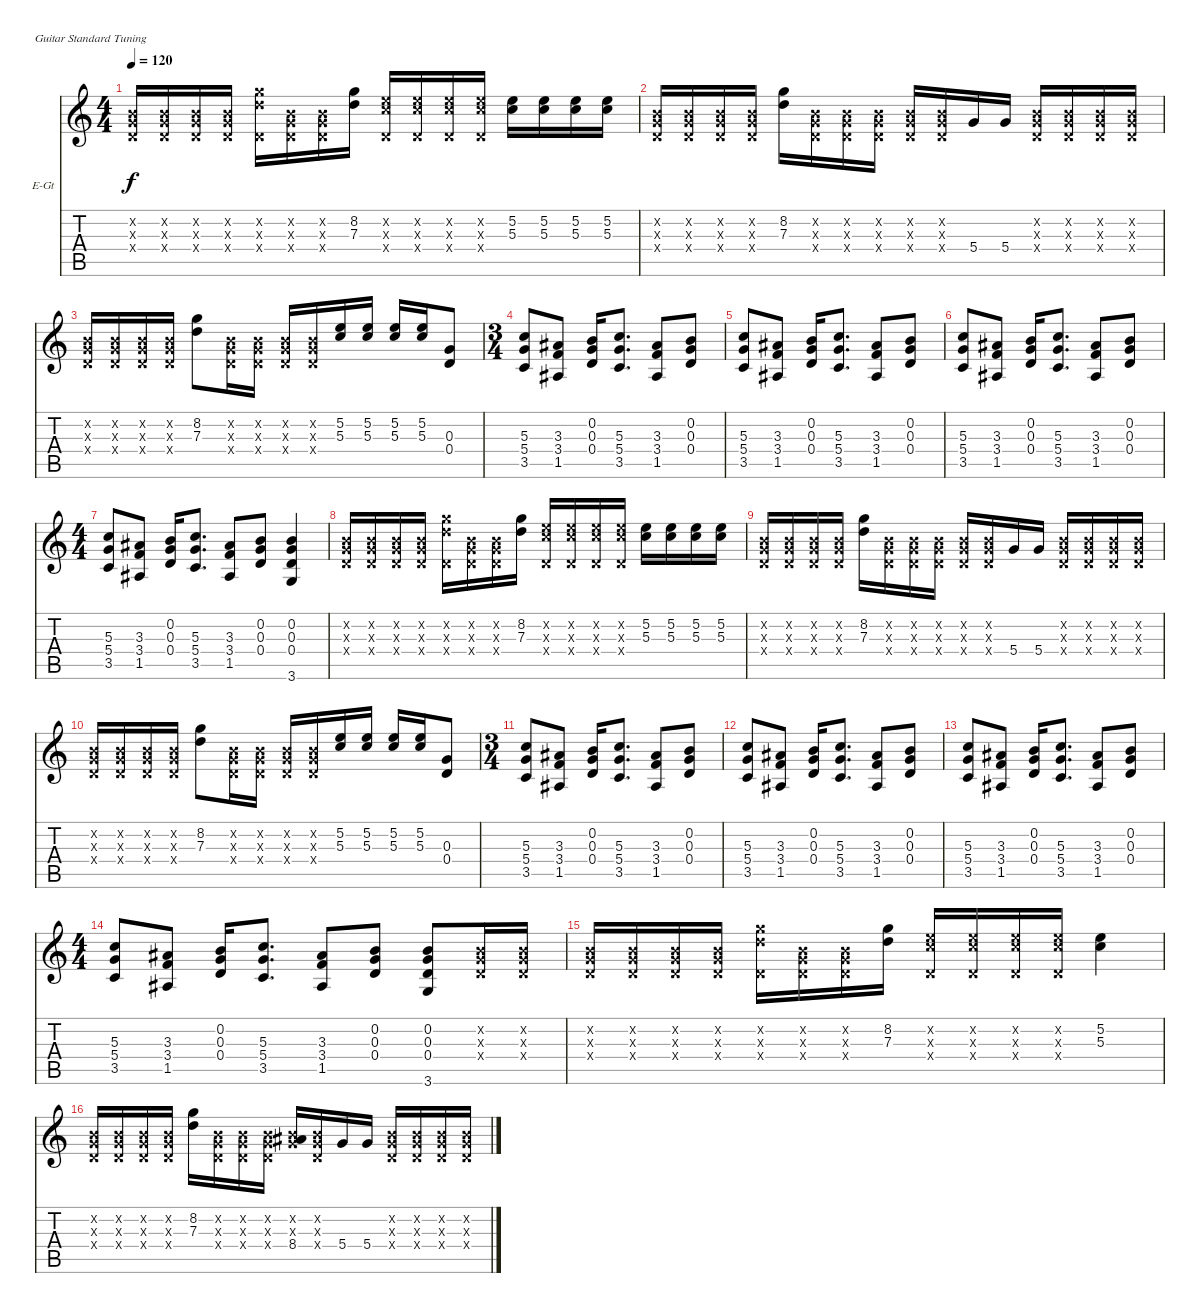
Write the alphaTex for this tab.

\defaultSystemsLayout 4
\bracketExtendMode nobrackets
\firstSystemTrackNameOrientation horizontal
\otherSystemsTrackNameOrientation horizontal
\track ("Stone Gossard (Drive)" "E-Gt") {instrument overdrivenguitar}
\staff {score tabs}
\tuning (E4 B3 G3 D3 A2 E2)
\ts (4 4)
\tempo 120
\clef g2
\ks c
(0.2{x} 0.3{x} 0.4{x}).16{dy f} (0.2{x} 0.3{x} 0.4{x}).16 (0.2{x} 0.3{x} 0.4{x}).16 (0.2{x} 0.3{x} 0.4{x}).16 (8.2{x} 7.3{x} 0.4{x}).16 (0.2{x} 0.3{x} 0.4{x}).16 (0.2{x} 0.3{x} 0.4{x}).16 (8.2 7.3).16 (5.2{x} 5.3{x} 0.4{x}).16 (5.2{x} 5.3{x} 0.4{x}).16 (5.2{x} 5.3{x} 0.4{x}).16 (5.2{x} 5.3{x} 0.4{x}).16 (5.2 5.3).16 (5.2 5.3).16 (5.2 5.3).16 (5.2 5.3).16 |
(0.2{x} 0.3{x} 0.4{x}).16 (0.2{x} 0.3{x} 0.4{x}).16 (0.2{x} 0.3{x} 0.4{x}).16 (0.2{x} 0.3{x} 0.4{x}).16 (8.2 7.3).16 (0.2{x} 0.3{x} 0.4{x}).16 (0.2{x} 0.3{x} 0.4{x}).16 (0.2{x} 0.3{x} 0.4{x}).16 (0.2{x} 0.3{x} 0.4{x}).16 (0.2{x} 0.3{x} 0.4{x}).16 5.4.16 5.4.16 (0.2{x} 0.3{x} 0.4{x}).16 (0.2{x} 0.3{x} 0.4{x}).16 (0.2{x} 0.3{x} 0.4{x}).16 (0.2{x} 0.3{x} 0.4{x}).16 |
(0.2{x} 0.3{x} 0.4{x}).16 (0.2{x} 0.3{x} 0.4{x}).16 (0.2{x} 0.3{x} 0.4{x}).16 (0.2{x} 0.3{x} 0.4{x}).16 (8.2 7.3).8 (0.2{x} 0.3{x} 0.4{x}).16 (0.2{x} 0.3{x} 0.4{x}).16 (0.2{x} 0.3{x} 0.4{x}).16 (0.2{x} 0.3{x} 0.4{x}).16 (5.2 5.3).16 (5.2 5.3).16 (5.2 5.3).16 (5.2 5.3).16 (0.3 0.4).8 |
\ts (3 4)
(5.3 5.4 3.5).8 (3.3 3.4 1.5).8 (0.2 0.3 0.4).16 (5.3 5.4 3.5).8{d} (3.3 3.4 1.5).8 (0.2 0.3 0.4).8 |
(5.3 5.4 3.5).8 (3.3 3.4 1.5).8 (0.2 0.3 0.4).16 (5.3 5.4 3.5).8{d} (3.3 3.4 1.5).8 (0.2 0.3 0.4).8 |
(5.3 5.4 3.5).8 (3.3 3.4 1.5).8 (0.2 0.3 0.4).16 (5.3 5.4 3.5).8{d} (3.3 3.4 1.5).8 (0.2 0.3 0.4).8 |
\ts (4 4)
(5.3 5.4 3.5).8 (3.3 3.4 1.5).8 (0.2 0.3 0.4).16 (5.3 5.4 3.5).8{d} (3.3 3.4 1.5).8 (0.2 0.3 0.4).8 (0.2 0.3 0.4 3.6).4 |
(0.2{x} 0.3{x} 0.4{x}).16 (0.2{x} 0.3{x} 0.4{x}).16 (0.2{x} 0.3{x} 0.4{x}).16 (0.2{x} 0.3{x} 0.4{x}).16 (8.2{x} 7.3{x} 0.4{x}).16 (0.2{x} 0.3{x} 0.4{x}).16 (0.2{x} 0.3{x} 0.4{x}).16 (8.2 7.3).16 (5.2{x} 5.3{x} 0.4{x}).16 (5.2{x} 5.3{x} 0.4{x}).16 (5.2{x} 5.3{x} 0.4{x}).16 (5.2{x} 5.3{x} 0.4{x}).16 (5.2 5.3).16 (5.2 5.3).16 (5.2 5.3).16 (5.2 5.3).16 |
(0.2{x} 0.3{x} 0.4{x}).16 (0.2{x} 0.3{x} 0.4{x}).16 (0.2{x} 0.3{x} 0.4{x}).16 (0.2{x} 0.3{x} 0.4{x}).16 (8.2 7.3).16 (0.2{x} 0.3{x} 0.4{x}).16 (0.2{x} 0.3{x} 0.4{x}).16 (0.2{x} 0.3{x} 0.4{x}).16 (0.2{x} 0.3{x} 0.4{x}).16 (0.2{x} 0.3{x} 0.4{x}).16 5.4.16 5.4.16 (0.2{x} 0.3{x} 0.4{x}).16 (0.2{x} 0.3{x} 0.4{x}).16 (0.2{x} 0.3{x} 0.4{x}).16 (0.2{x} 0.3{x} 0.4{x}).16 |
(0.2{x} 0.3{x} 0.4{x}).16 (0.2{x} 0.3{x} 0.4{x}).16 (0.2{x} 0.3{x} 0.4{x}).16 (0.2{x} 0.3{x} 0.4{x}).16 (8.2 7.3).8 (0.2{x} 0.3{x} 0.4{x}).16 (0.2{x} 0.3{x} 0.4{x}).16 (0.2{x} 0.3{x} 0.4{x}).16 (0.2{x} 0.3{x} 0.4{x}).16 (5.2 5.3).16 (5.2 5.3).16 (5.2 5.3).16 (5.2 5.3).16 (0.3 0.4).8 |
\ts (3 4)
(5.3 5.4 3.5).8 (3.3 3.4 1.5).8 (0.2 0.3 0.4).16 (5.3 5.4 3.5).8{d} (3.3 3.4 1.5).8 (0.2 0.3 0.4).8 |
(5.3 5.4 3.5).8 (3.3 3.4 1.5).8 (0.2 0.3 0.4).16 (5.3 5.4 3.5).8{d} (3.3 3.4 1.5).8 (0.2 0.3 0.4).8 |
(5.3 5.4 3.5).8 (3.3 3.4 1.5).8 (0.2 0.3 0.4).16 (5.3 5.4 3.5).8{d} (3.3 3.4 1.5).8 (0.2 0.3 0.4).8 |
\ts (4 4)
(5.3 5.4 3.5).8 (3.3 3.4 1.5).8 (0.2 0.3 0.4).16 (5.3 5.4 3.5).8{d} (3.3 3.4 1.5).8 (0.2 0.3 0.4).8 (0.2 0.3 0.4 3.6).8 (0.2{x} 0.3{x} 0.4{x}).16 (0.2{x} 0.3{x} 0.4{x}).16 |
(0.2{x} 0.3{x} 0.4{x}).16 (0.2{x} 0.3{x} 0.4{x}).16 (0.2{x} 0.3{x} 0.4{x}).16 (0.2{x} 0.3{x} 0.4{x}).16 (8.2{x} 7.3{x} 0.4{x}).16 (0.2{x} 0.3{x} 0.4{x}).16 (0.2{x} 0.3{x} 0.4{x}).16 (8.2 7.3).16 (5.2{x} 5.3{x} 0.4{x}).16 (5.2{x} 5.3{x} 0.4{x}).16 (5.2{x} 5.3{x} 0.4{x}).16 (5.2{x} 5.3{x} 0.4{x}).16 (5.2 5.3).4 |
(0.2{x} 0.3{x} 0.4{x}).16 (0.2{x} 0.3{x} 0.4{x}).16 (0.2{x} 0.3{x} 0.4{x}).16 (0.2{x} 0.3{x} 0.4{x}).16 (8.2 7.3).16 (0.2{x} 0.3{x} 0.4{x}).16 (0.2{x} 0.3{x} 0.4{x}).16 (0.2{x} 0.3{x} 0.4{x}).16 (0.2{x} 0.3{x} 8.4).16 (0.2{x} 0.3{x} 0.4{x}).16 5.4.16 5.4.16 (0.2{x} 0.3{x} 0.4{x}).16 (0.2{x} 0.3{x} 0.4{x}).16 (0.2{x} 0.3{x} 0.4{x}).16 (0.2{x} 0.3{x} 0.4{x}).16
